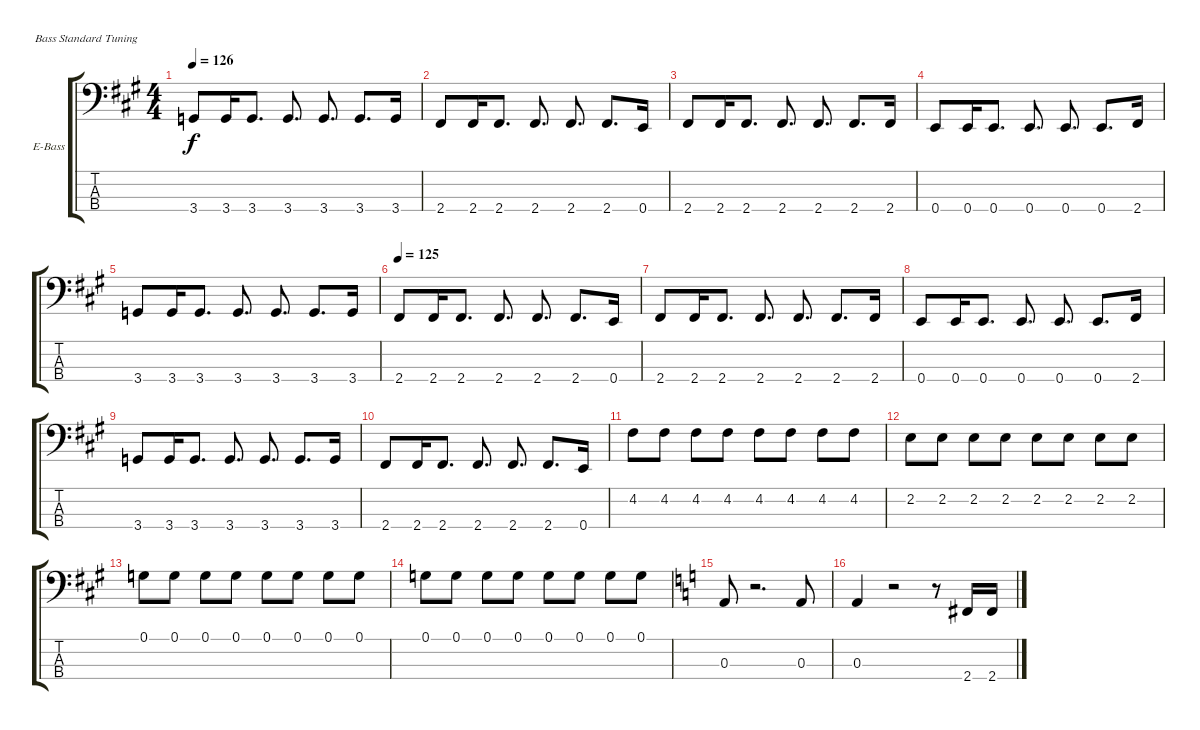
\bracketExtendMode groupsimilarinstruments
\firstSystemTrackNameOrientation horizontal
\otherSystemsTrackNameOrientation horizontal
\track ("Jimmy Bain" "E-Bass") {instrument electricbasspick}
\staff {score tabs}
\tuning (G2 D2 A1 E1)
\ts (4 4)
\tempo 126
\clef f4
\ks f#minor
3.4.8{dy f} 3.4.16 3.4.8{d} 3.4.8{d} 3.4.8{d} 3.4.8{d} 3.4.16 |
2.4.8 2.4.16 2.4.8{d} 2.4.8{d} 2.4.8{d} 2.4.8{d} 0.4.16 |
2.4.8 2.4.16 2.4.8{d} 2.4.8{d} 2.4.8{d} 2.4.8{d} 2.4.16 |
0.4.8 0.4.16 0.4.8{d} 0.4.8{d} 0.4.8{d} 0.4.8{d} 2.4.16 |
3.4.8 3.4.16 3.4.8{d} 3.4.8{d} 3.4.8{d} 3.4.8{d} 3.4.16 |
\tempo 125
2.4.8 2.4.16 2.4.8{d} 2.4.8{d} 2.4.8{d} 2.4.8{d} 0.4.16 |
2.4.8 2.4.16 2.4.8{d} 2.4.8{d} 2.4.8{d} 2.4.8{d} 2.4.16 |
0.4.8 0.4.16 0.4.8{d} 0.4.8{d} 0.4.8{d} 0.4.8{d} 2.4.16 |
3.4.8 3.4.16 3.4.8{d} 3.4.8{d} 3.4.8{d} 3.4.8{d} 3.4.16 |
2.4.8 2.4.16 2.4.8{d} 2.4.8{d} 2.4.8{d} 2.4.8{d} 0.4.16 |
4.2.8 4.2.8 4.2.8 4.2.8 4.2.8 4.2.8 4.2.8 4.2.8 |
2.2.8 2.2.8 2.2.8 2.2.8 2.2.8 2.2.8 2.2.8 2.2.8 |
0.1.8 0.1.8 0.1.8 0.1.8 0.1.8 0.1.8 0.1.8 0.1.8 |
0.1.8 0.1.8 0.1.8 0.1.8 0.1.8 0.1.8 0.1.8 0.1.8 |
\ks aminor
0.3.8 r.2{d} 0.3.8 |
0.3.4 r.2 r.8 2.4.16 2.4.16
